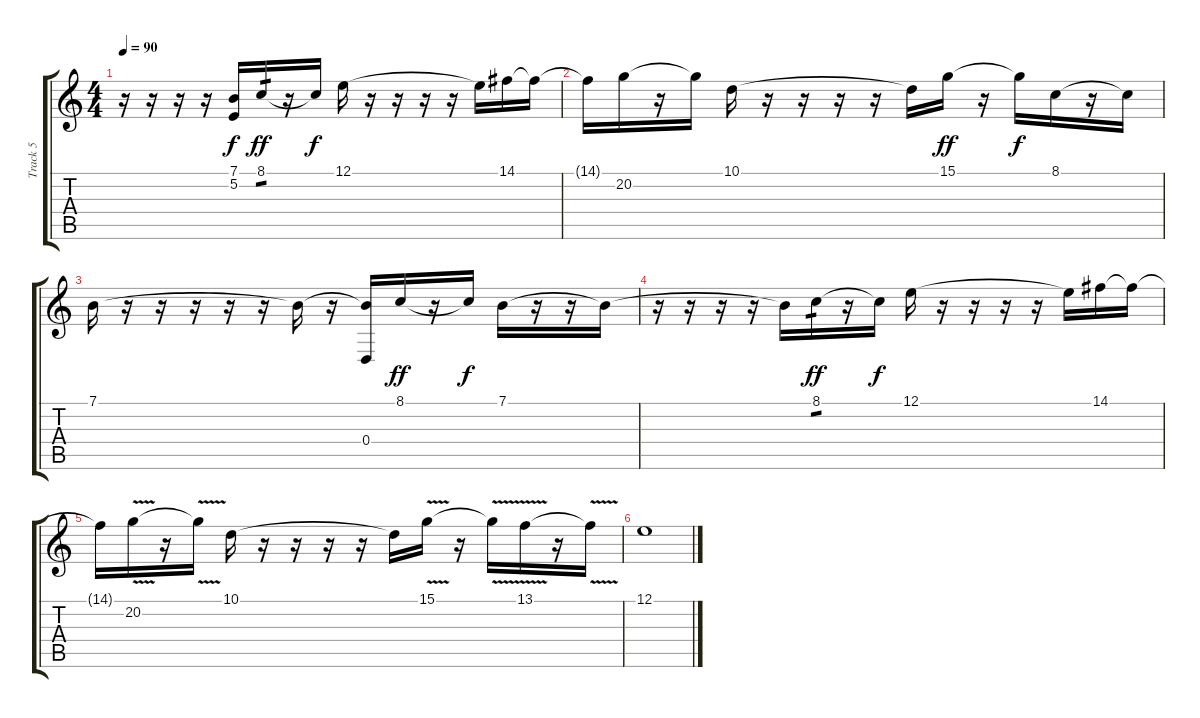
\track ("Track 5" "Track 5") {instrument piccolo}
\staff {score tabs}
\tuning (E4 B3 G3 D3 A2 E2) {hide}
\ts (4 4)
\tempo 90
\clef g2
\ks c
r.16{dy f} r.16 r.16 r.16 (7.1{t} 5.2{t}).16 8.1.16{tp 1 dy ff} r.16 8.1{t}.16{dy f} 12.1.16 r.16 r.16 r.16 r.16 12.1{t}.16 14.1.16 14.1{t}.16 |
14.1{t}.16 20.2.16 r.16 20.2{t}.16 10.1.16 r.16 r.16 r.16 r.16 10.1{t}.16 15.1.16{dy ff} r.16 15.1{t}.16{dy f} 8.1.16 r.16 8.1{t}.16 |
7.1.16 r.16 r.16 r.16 r.16 r.16 7.1{t}.16 r.16 (7.1{t} 0.4{t}).16 8.1.16{dy ff} r.16 8.1{t}.16{dy f} 7.1.16 r.16 r.16 7.1{t}.16 |
r.16 r.16 r.16 r.16 7.1{t}.16 8.1.16{tp 1 dy ff} r.16 8.1{t}.16{dy f} 12.1.16 r.16 r.16 r.16 r.16 12.1{t}.16 14.1.16 14.1{t}.16 |
14.1{t}.16 20.2{v}.16 r.16 20.2{t}.16 10.1.16 r.16 r.16 r.16 r.16 10.1{t}.16 15.1{v}.16 r.16 15.1{t}.16 13.1{v}.16 r.16 13.1{t}.16 |
12.1.1
